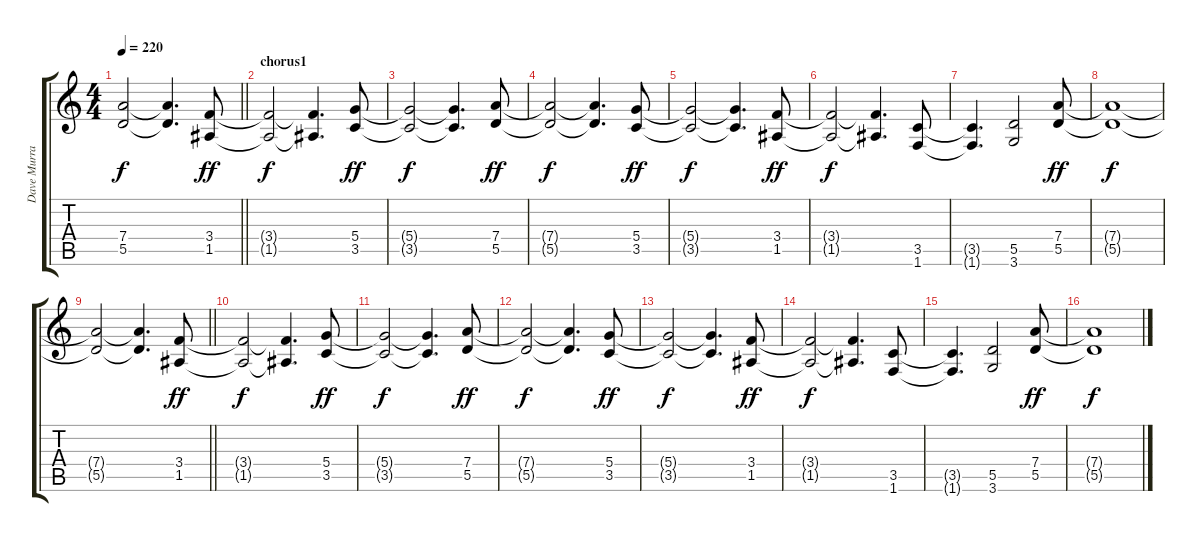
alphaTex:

\track ("Dave Murray" "Dave Murra") {instrument distortionguitar}
\staff {score tabs}
\tuning (E4 B3 G3 D3 A2 E2) {hide}
\ts (4 4)
\tempo 220
\clef g2
\barLineRight lightlight
\ks c
(7.4{t} 5.5{t}).2{dy f} (7.4{t} 5.5{t}).4{d} (3.4 1.5).8{dy ff} |
\section ("" "chorus1")
(3.4{t} 1.5{t}).2{dy f} (3.4{t} 1.5{t}).4{d} (5.4 3.5).8{dy ff} |
(5.4{t} 3.5{t}).2{dy f} (5.4{t} 3.5{t}).4{d} (7.4 5.5).8{dy ff} |
(7.4{t} 5.5{t}).2{dy f} (7.4{t} 5.5{t}).4{d} (5.4 3.5).8{dy ff} |
(5.4{t} 3.5{t}).2{dy f} (5.4{t} 3.5{t}).4{d} (3.4 1.5).8{dy ff} |
(3.4{t} 1.5{t}).2{dy f} (3.4{t} 1.5{t}).4{d} (3.5 1.6).8 |
(3.5{t} 1.6{t}).4{d} (5.5 3.6).2 (7.4 5.5).8{dy ff} |
(7.4{t} 5.5{t}).1{dy f} |
\barLineRight lightlight
(7.4{t} 5.5{t}).2 (7.4{t} 5.5{t}).4{d} (3.4 1.5).8{dy ff} |
(3.4{t} 1.5{t}).2{dy f} (3.4{t} 1.5{t}).4{d} (5.4 3.5).8{dy ff} |
(5.4{t} 3.5{t}).2{dy f} (5.4{t} 3.5{t}).4{d} (7.4 5.5).8{dy ff} |
(7.4{t} 5.5{t}).2{dy f} (7.4{t} 5.5{t}).4{d} (5.4 3.5).8{dy ff} |
(5.4{t} 3.5{t}).2{dy f} (5.4{t} 3.5{t}).4{d} (3.4 1.5).8{dy ff} |
(3.4{t} 1.5{t}).2{dy f} (3.4{t} 1.5{t}).4{d} (3.5 1.6).8 |
(3.5{t} 1.6{t}).4{d} (5.5 3.6).2 (7.4 5.5).8{dy ff} |
(7.4{t} 5.5{t}).1{dy f}
